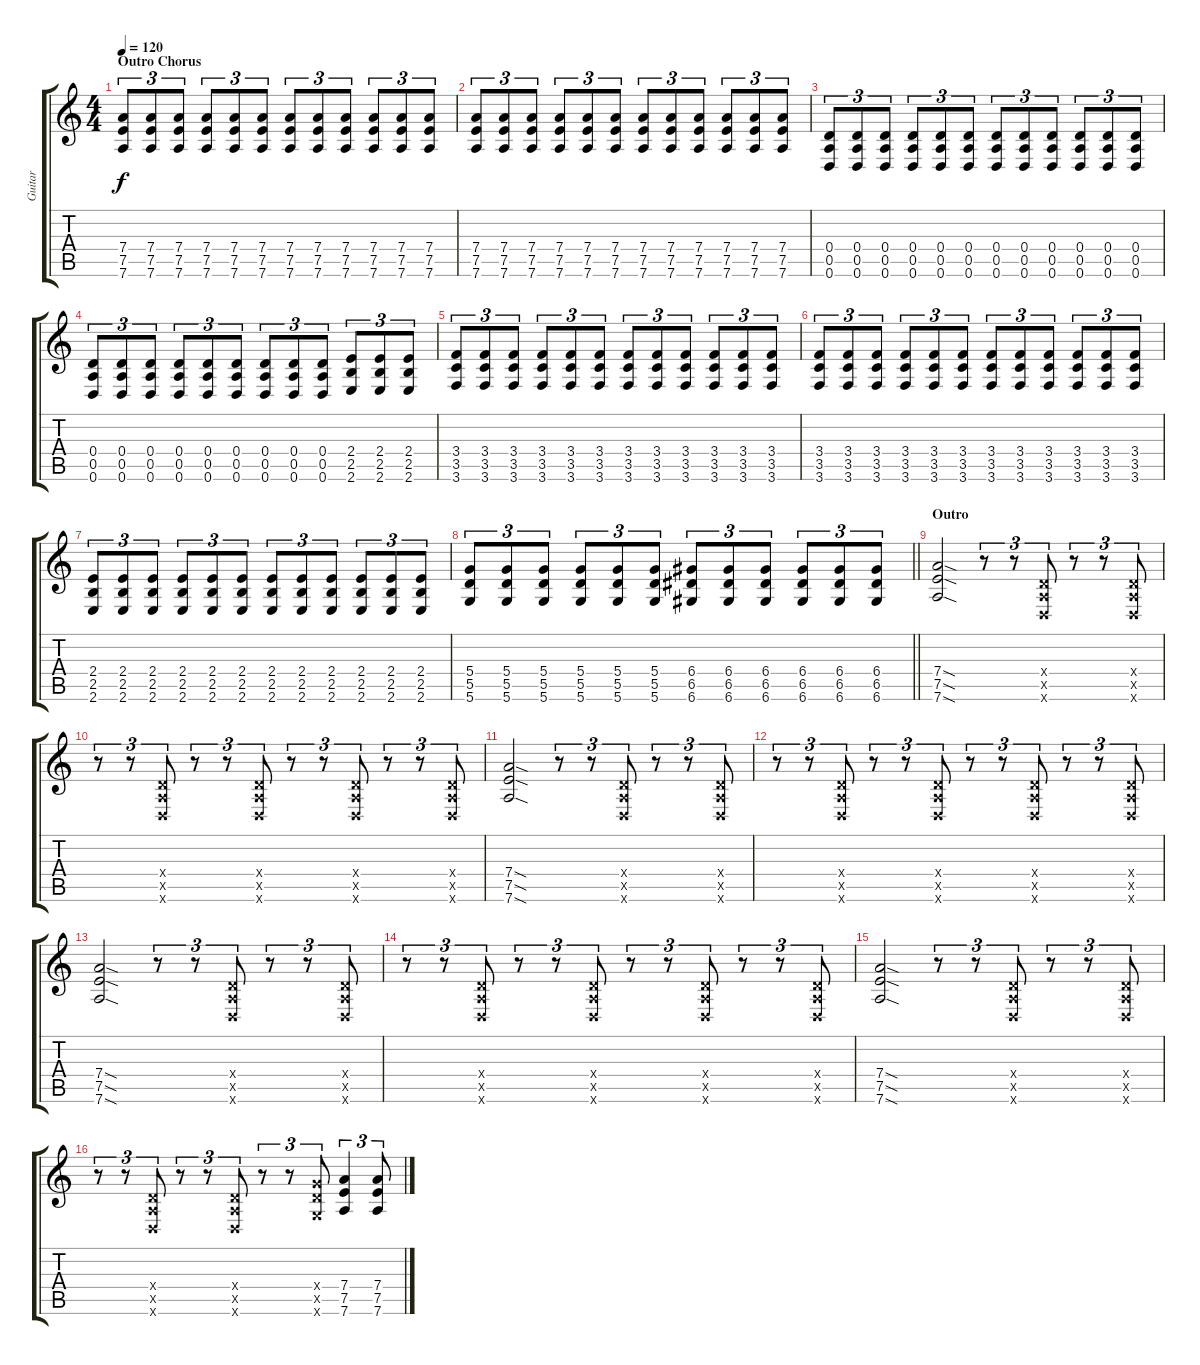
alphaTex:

\track ("Guitar" "Guitar") {instrument distortionguitar}
\staff {score tabs}
\tuning (E4 B3 G3 D3 A2 D2) {hide}
\ts (4 4)
\section ("" "Outro Chorus")
\tempo 120
\clef g2
\ks c
(7.4 7.5 7.6).8{tu (3 2) dy f} (7.4 7.5 7.6).8{tu (3 2)} (7.4 7.5 7.6).8{tu (3 2)} (7.4 7.5 7.6).8{tu (3 2)} (7.4 7.5 7.6).8{tu (3 2)} (7.4 7.5 7.6).8{tu (3 2)} (7.4 7.5 7.6).8{tu (3 2)} (7.4 7.5 7.6).8{tu (3 2)} (7.4 7.5 7.6).8{tu (3 2)} (7.4 7.5 7.6).8{tu (3 2)} (7.4 7.5 7.6).8{tu (3 2)} (7.4 7.5 7.6).8{tu (3 2)} |
(7.4 7.5 7.6).8{tu (3 2)} (7.4 7.5 7.6).8{tu (3 2)} (7.4 7.5 7.6).8{tu (3 2)} (7.4 7.5 7.6).8{tu (3 2)} (7.4 7.5 7.6).8{tu (3 2)} (7.4 7.5 7.6).8{tu (3 2)} (7.4 7.5 7.6).8{tu (3 2)} (7.4 7.5 7.6).8{tu (3 2)} (7.4 7.5 7.6).8{tu (3 2)} (7.4 7.5 7.6).8{tu (3 2)} (7.4 7.5 7.6).8{tu (3 2)} (7.4 7.5 7.6).8{tu (3 2)} |
(0.4 0.5 0.6).8{tu (3 2)} (0.4 0.5 0.6).8{tu (3 2)} (0.4 0.5 0.6).8{tu (3 2)} (0.4 0.5 0.6).8{tu (3 2)} (0.4 0.5 0.6).8{tu (3 2)} (0.4 0.5 0.6).8{tu (3 2)} (0.4 0.5 0.6).8{tu (3 2)} (0.4 0.5 0.6).8{tu (3 2)} (0.4 0.5 0.6).8{tu (3 2)} (0.4 0.5 0.6).8{tu (3 2)} (0.4 0.5 0.6).8{tu (3 2)} (0.4 0.5 0.6).8{tu (3 2)} |
(0.4 0.5 0.6).8{tu (3 2)} (0.4 0.5 0.6).8{tu (3 2)} (0.4 0.5 0.6).8{tu (3 2)} (0.4 0.5 0.6).8{tu (3 2)} (0.4 0.5 0.6).8{tu (3 2)} (0.4 0.5 0.6).8{tu (3 2)} (0.4 0.5 0.6).8{tu (3 2)} (0.4 0.5 0.6).8{tu (3 2)} (0.4 0.5 0.6).8{tu (3 2)} (2.4 2.5 2.6).8{tu (3 2)} (2.4 2.5 2.6).8{tu (3 2)} (2.4 2.5 2.6).8{tu (3 2)} |
(3.4 3.5 3.6).8{tu (3 2)} (3.4 3.5 3.6).8{tu (3 2)} (3.4 3.5 3.6).8{tu (3 2)} (3.4 3.5 3.6).8{tu (3 2)} (3.4 3.5 3.6).8{tu (3 2)} (3.4 3.5 3.6).8{tu (3 2)} (3.4 3.5 3.6).8{tu (3 2)} (3.4 3.5 3.6).8{tu (3 2)} (3.4 3.5 3.6).8{tu (3 2)} (3.4 3.5 3.6).8{tu (3 2)} (3.4 3.5 3.6).8{tu (3 2)} (3.4 3.5 3.6).8{tu (3 2)} |
(3.4 3.5 3.6).8{tu (3 2)} (3.4 3.5 3.6).8{tu (3 2)} (3.4 3.5 3.6).8{tu (3 2)} (3.4 3.5 3.6).8{tu (3 2)} (3.4 3.5 3.6).8{tu (3 2)} (3.4 3.5 3.6).8{tu (3 2)} (3.4 3.5 3.6).8{tu (3 2)} (3.4 3.5 3.6).8{tu (3 2)} (3.4 3.5 3.6).8{tu (3 2)} (3.4 3.5 3.6).8{tu (3 2)} (3.4 3.5 3.6).8{tu (3 2)} (3.4 3.5 3.6).8{tu (3 2)} |
(2.4 2.5 2.6).8{tu (3 2)} (2.4 2.5 2.6).8{tu (3 2)} (2.4 2.5 2.6).8{tu (3 2)} (2.4 2.5 2.6).8{tu (3 2)} (2.4 2.5 2.6).8{tu (3 2)} (2.4 2.5 2.6).8{tu (3 2)} (2.4 2.5 2.6).8{tu (3 2)} (2.4 2.5 2.6).8{tu (3 2)} (2.4 2.5 2.6).8{tu (3 2)} (2.4 2.5 2.6).8{tu (3 2)} (2.4 2.5 2.6).8{tu (3 2)} (2.4 2.5 2.6).8{tu (3 2)} |
\barLineRight lightlight
(5.4 5.5 5.6).8{tu (3 2)} (5.4 5.5 5.6).8{tu (3 2)} (5.4 5.5 5.6).8{tu (3 2)} (5.4 5.5 5.6).8{tu (3 2)} (5.4 5.5 5.6).8{tu (3 2)} (5.4 5.5 5.6).8{tu (3 2)} (6.4 6.5 6.6).8{tu (3 2)} (6.4 6.5 6.6).8{tu (3 2)} (6.4 6.5 6.6).8{tu (3 2)} (6.4 6.5 6.6).8{tu (3 2)} (6.4 6.5 6.6).8{tu (3 2)} (6.4 6.5 6.6).8{tu (3 2)} |
\section ("" "Outro")
(7.4{sod} 7.5{sod} 7.6{sod}).2 r.8{tu (3 2)} r.8{tu (3 2)} (0.4{x} 0.5{x} 0.6{x}).8{tu (3 2)} r.8{tu (3 2)} r.8{tu (3 2)} (0.4{x} 0.5{x} 0.6{x}).8{tu (3 2)} |
r.8{tu (3 2)} r.8{tu (3 2)} (0.4{x} 0.5{x} 0.6{x}).8{tu (3 2)} r.8{tu (3 2)} r.8{tu (3 2)} (0.4{x} 0.5{x} 0.6{x}).8{tu (3 2)} r.8{tu (3 2)} r.8{tu (3 2)} (0.4{x} 0.5{x} 0.6{x}).8{tu (3 2)} r.8{tu (3 2)} r.8{tu (3 2)} (0.4{x} 0.5{x} 0.6{x}).8{tu (3 2)} |
(7.4{sod} 7.5{sod} 7.6{sod}).2 r.8{tu (3 2)} r.8{tu (3 2)} (0.4{x} 0.5{x} 0.6{x}).8{tu (3 2)} r.8{tu (3 2)} r.8{tu (3 2)} (0.4{x} 0.5{x} 0.6{x}).8{tu (3 2)} |
r.8{tu (3 2)} r.8{tu (3 2)} (0.4{x} 0.5{x} 0.6{x}).8{tu (3 2)} r.8{tu (3 2)} r.8{tu (3 2)} (0.4{x} 0.5{x} 0.6{x}).8{tu (3 2)} r.8{tu (3 2)} r.8{tu (3 2)} (0.4{x} 0.5{x} 0.6{x}).8{tu (3 2)} r.8{tu (3 2)} r.8{tu (3 2)} (0.4{x} 0.5{x} 0.6{x}).8{tu (3 2)} |
(7.4{sod} 7.5{sod} 7.6{sod}).2 r.8{tu (3 2)} r.8{tu (3 2)} (0.4{x} 0.5{x} 0.6{x}).8{tu (3 2)} r.8{tu (3 2)} r.8{tu (3 2)} (0.4{x} 0.5{x} 0.6{x}).8{tu (3 2)} |
r.8{tu (3 2)} r.8{tu (3 2)} (0.4{x} 0.5{x} 0.6{x}).8{tu (3 2)} r.8{tu (3 2)} r.8{tu (3 2)} (0.4{x} 0.5{x} 0.6{x}).8{tu (3 2)} r.8{tu (3 2)} r.8{tu (3 2)} (0.4{x} 0.5{x} 0.6{x}).8{tu (3 2)} r.8{tu (3 2)} r.8{tu (3 2)} (0.4{x} 0.5{x} 0.6{x}).8{tu (3 2)} |
(7.4{sod} 7.5{sod} 7.6{sod}).2 r.8{tu (3 2)} r.8{tu (3 2)} (0.4{x} 0.5{x} 0.6{x}).8{tu (3 2)} r.8{tu (3 2)} r.8{tu (3 2)} (0.4{x} 0.5{x} 0.6{x}).8{tu (3 2)} |
r.8{tu (3 2)} r.8{tu (3 2)} (0.4{x} 0.5{x} 0.6{x}).8{tu (3 2)} r.8{tu (3 2)} r.8{tu (3 2)} (0.4{x} 0.5{x} 0.6{x}).8{tu (3 2)} r.8{tu (3 2)} r.8{tu (3 2)} (5.4{x} 5.5{x} 5.6{x}).8{tu (3 2)} (7.4 7.5 7.6).4{tu (3 2)} (7.4 7.5 7.6).8{tu (3 2)}
